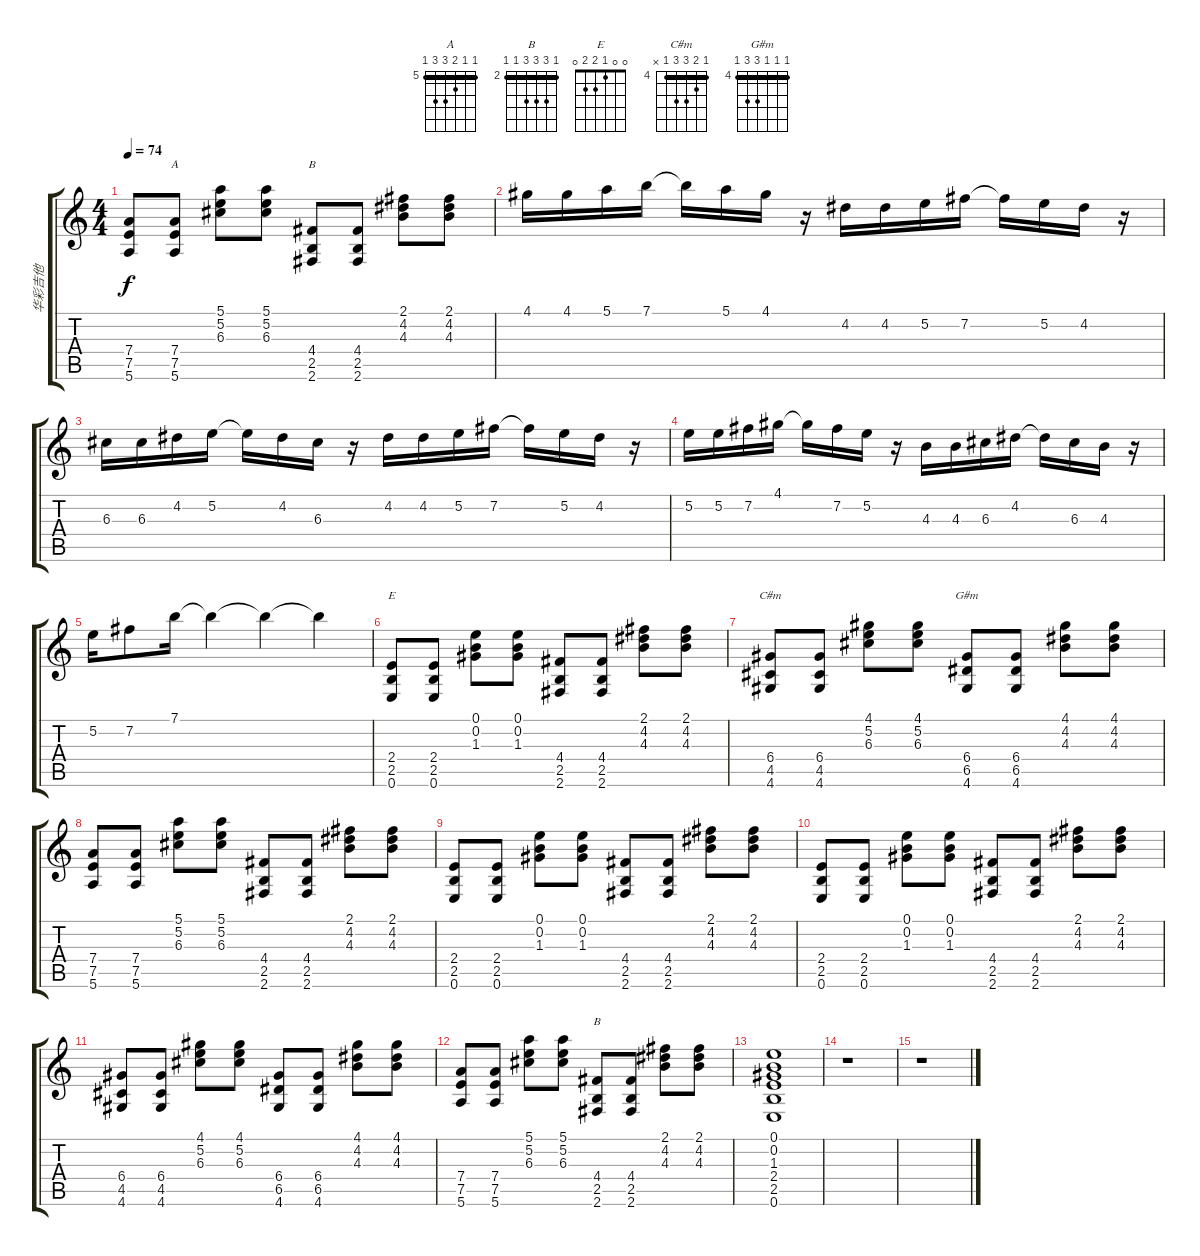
\track ("华彩吉他" "华彩吉他") {instrument overdrivenguitar}
\staff {score tabs}
\tuning (E4 B3 G3 D3 A2 E2) {hide}
\chord ("A" 5 5 6 7 7 5) {firstfret 5 barre 5}
\chord ("B" 2 4 4 4 2 x) {barre 2}
\chord ("E" 0 0 1 2 2 0)
\chord ("C#m" 4 5 6 6 4 x) {firstfret 4 barre 4}
\chord ("G#m" 4 4 4 6 6 4) {firstfret 4 barre 4}
\chord ("B" 2 4 4 4 2 2) {firstfret 2 barre 2}
\ts (4 4)
\tempo 74
\clef g2
\ks c
(7.4 7.5 5.6).8{dy f} (7.4 7.5 5.6).8{ch "A"} (5.1 5.2 6.3).8 (5.1 5.2 6.3).8 (4.4 2.5 2.6).8{ch "B"} (4.4 2.5 2.6).8 (2.1 4.2 4.3).8 (2.1 4.2 4.3).8 |
4.1.16{volume 8} 4.1.16 5.1.16 7.1.16 7.1{t}.16 5.1.16 4.1.16 r.16 4.2.16 4.2.16 5.2.16 7.2.16 7.2{t}.16 5.2.16 4.2.16 r.16 |
6.3.16 6.3.16 4.2.16 5.2.16 5.2{t}.16 4.2.16 6.3.16 r.16 4.2.16 4.2.16 5.2.16 7.2.16 7.2{t}.16 5.2.16 4.2.16 r.16 |
5.2.16 5.2.16 7.2.16 4.1.16 4.1{t}.16 7.2.16 5.2.16 r.16 4.3.16 4.3.16 6.3.16 4.2.16 4.2{t}.16 6.3.16 4.3.16 r.16 |
5.2.16 7.2.8 7.1.16 7.1{t}.4 7.1{t}.4 7.1{t}.4 |
(2.4 2.5 0.6).8{ch "E" volume 10} (2.4 2.5 0.6).8 (0.1 0.2 1.3).8 (0.1 0.2 1.3).8 (4.4 2.5 2.6).8 (4.4 2.5 2.6).8 (2.1 4.2 4.3).8 (2.1 4.2 4.3).8 |
(6.4 4.5 4.6).8{ch "C#m"} (6.4 4.5 4.6).8 (4.1 5.2 6.3).8 (4.1 5.2 6.3).8 (6.4 6.5 4.6).8{ch "G#m"} (6.4 6.5 4.6).8 (4.1 4.2 4.3).8 (4.1 4.2 4.3).8 |
(7.4 7.5 5.6).8 (7.4 7.5 5.6).8 (5.1 5.2 6.3).8 (5.1 5.2 6.3).8 (4.4 2.5 2.6).8 (4.4 2.5 2.6).8 (2.1 4.2 4.3).8 (2.1 4.2 4.3).8 |
(2.4 2.5 0.6).8 (2.4 2.5 0.6).8 (0.1 0.2 1.3).8 (0.1 0.2 1.3).8 (4.4 2.5 2.6).8 (4.4 2.5 2.6).8 (2.1 4.2 4.3).8 (2.1 4.2 4.3).8 |
(2.4 2.5 0.6).8{volume 8} (2.4 2.5 0.6).8 (0.1 0.2 1.3).8 (0.1 0.2 1.3).8 (4.4 2.5 2.6).8{volume 7} (4.4 2.5 2.6).8 (2.1 4.2 4.3).8 (2.1 4.2 4.3).8 |
(6.4 4.5 4.6).8{volume 6} (6.4 4.5 4.6).8 (4.1 5.2 6.3).8 (4.1 5.2 6.3).8 (6.4 6.5 4.6).8{volume 5} (6.4 6.5 4.6).8 (4.1 4.2 4.3).8 (4.1 4.2 4.3).8 |
(7.4 7.5 5.6).8{volume 4} (7.4 7.5 5.6).8 (5.1 5.2 6.3).8 (5.1 5.2 6.3).8 (4.4 2.5 2.6).8{ch "B" volume 3} (4.4 2.5 2.6).8 (2.1 4.2 4.3).8 (2.1 4.2 4.3).8 |
(0.1 0.2 1.3 2.4 2.5 0.6).1{volume 2} |
r.1 |
r.1
